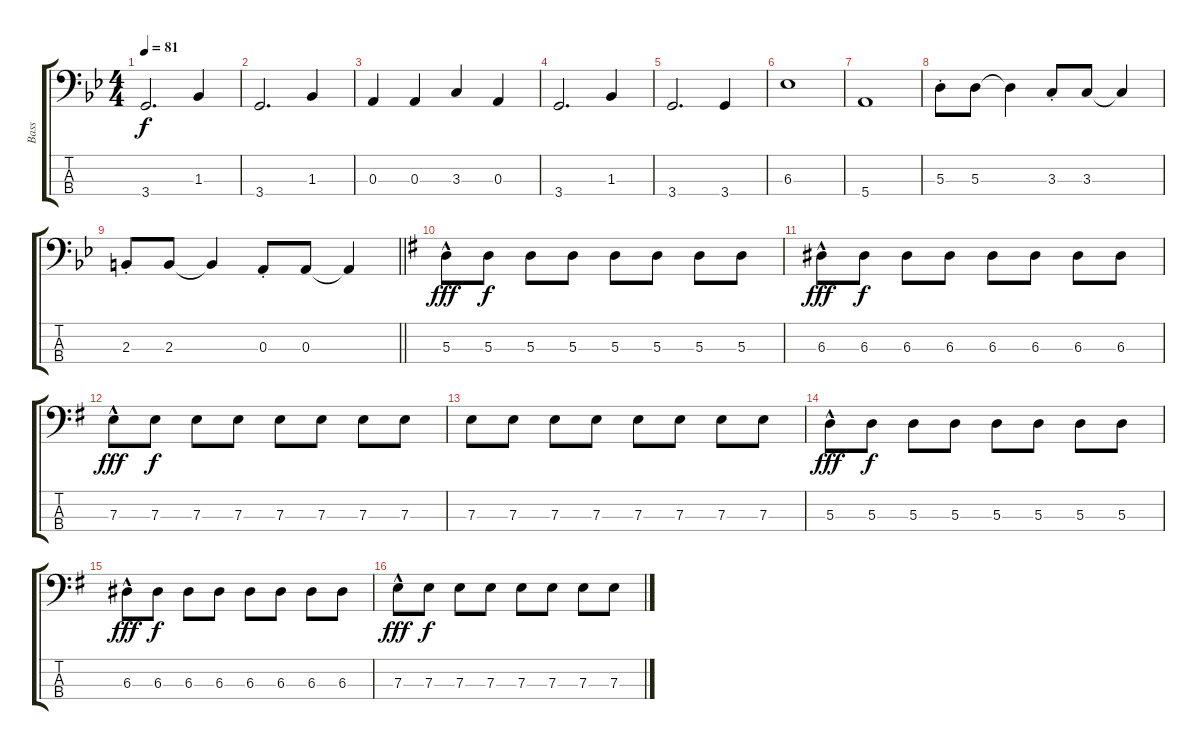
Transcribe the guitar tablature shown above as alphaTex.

\track ("Bass" "Bass") {instrument electricbassfinger}
\staff {score tabs}
\tuning (G2 D2 A1 E1) {hide}
\ts (4 4)
\tempo 81
\clef f4
\ks gminor
3.4.2{d dy f} 1.3.4 |
3.4.2{d} 1.3.4 |
0.3.4 0.3.4 3.3.4 0.3.4 |
3.4.2{d} 1.3.4 |
3.4.2{d} 3.4.4 |
6.3.1 |
5.4.1 |
5.3{st}.8 5.3.8 5.3{t}.4 3.3{st}.8 3.3.8 3.3{t}.4 |
\barLineRight lightlight
2.3{st}.8 2.3.8 2.3{t}.4 0.3{st}.8 0.3.8 0.3{t}.4 |
\ks g
5.3{hac}.8{dy fff} 5.3.8{dy f} 5.3.8 5.3.8 5.3.8 5.3.8 5.3.8 5.3.8 |
6.3{hac}.8{dy fff} 6.3.8{dy f} 6.3.8 6.3.8 6.3.8 6.3.8 6.3.8 6.3.8 |
7.3{hac}.8{dy fff} 7.3.8{dy f} 7.3.8 7.3.8 7.3.8 7.3.8 7.3.8 7.3.8 |
7.3.8 7.3.8 7.3.8 7.3.8 7.3.8 7.3.8 7.3.8 7.3.8 |
5.3{hac}.8{dy fff} 5.3.8{dy f} 5.3.8 5.3.8 5.3.8 5.3.8 5.3.8 5.3.8 |
6.3{hac}.8{dy fff} 6.3.8{dy f} 6.3.8 6.3.8 6.3.8 6.3.8 6.3.8 6.3.8 |
7.3{hac}.8{dy fff} 7.3.8{dy f} 7.3.8 7.3.8 7.3.8 7.3.8 7.3.8 7.3.8
